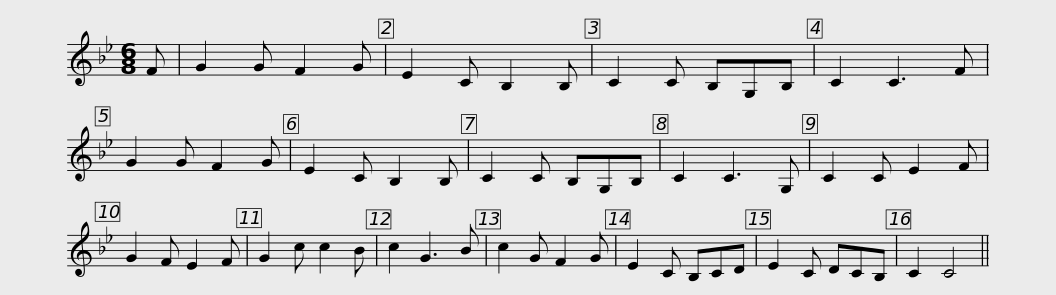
X:1
L:1/8
M:6/8
I:linebreak $
K:Bb
V:1 treble
V:1
 F | G2 G F2 G | E2 C B,2 B, | C2 C B,G,B, | C2 C3 F | %5
 G2 G F2 G | E2 C B,2 B, | C2 C B,G,B, |$ C2 C3 G, | C2 C E2 F | %10
 G2 F E2 F | G2 c c2 B | c2 G3 B | c2 G F2 G | E2 C B,CD | %15
 E2 C DCB, | C2 C4 || %17
